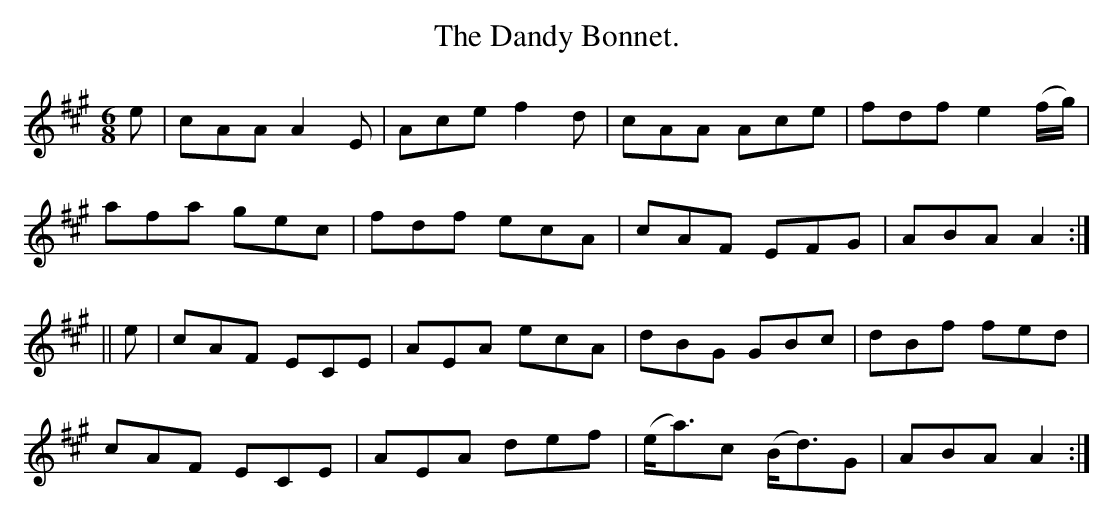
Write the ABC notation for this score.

X:1
T: The Dandy Bonnet.
M: 6/8
L: 1/8
K: A
e | cAA A2 E | Ace f2 d | cAA Ace | fdf e2 (f/g/) |
afa gec | fdf ecA | cAF EFG | ABA A2 :|
|| e | cAF ECE | AEA ecA | dBG GBc | dBf fed |
cAF ECE | AEA def | (e<a)c (B<d)G | ABA A2 :|
